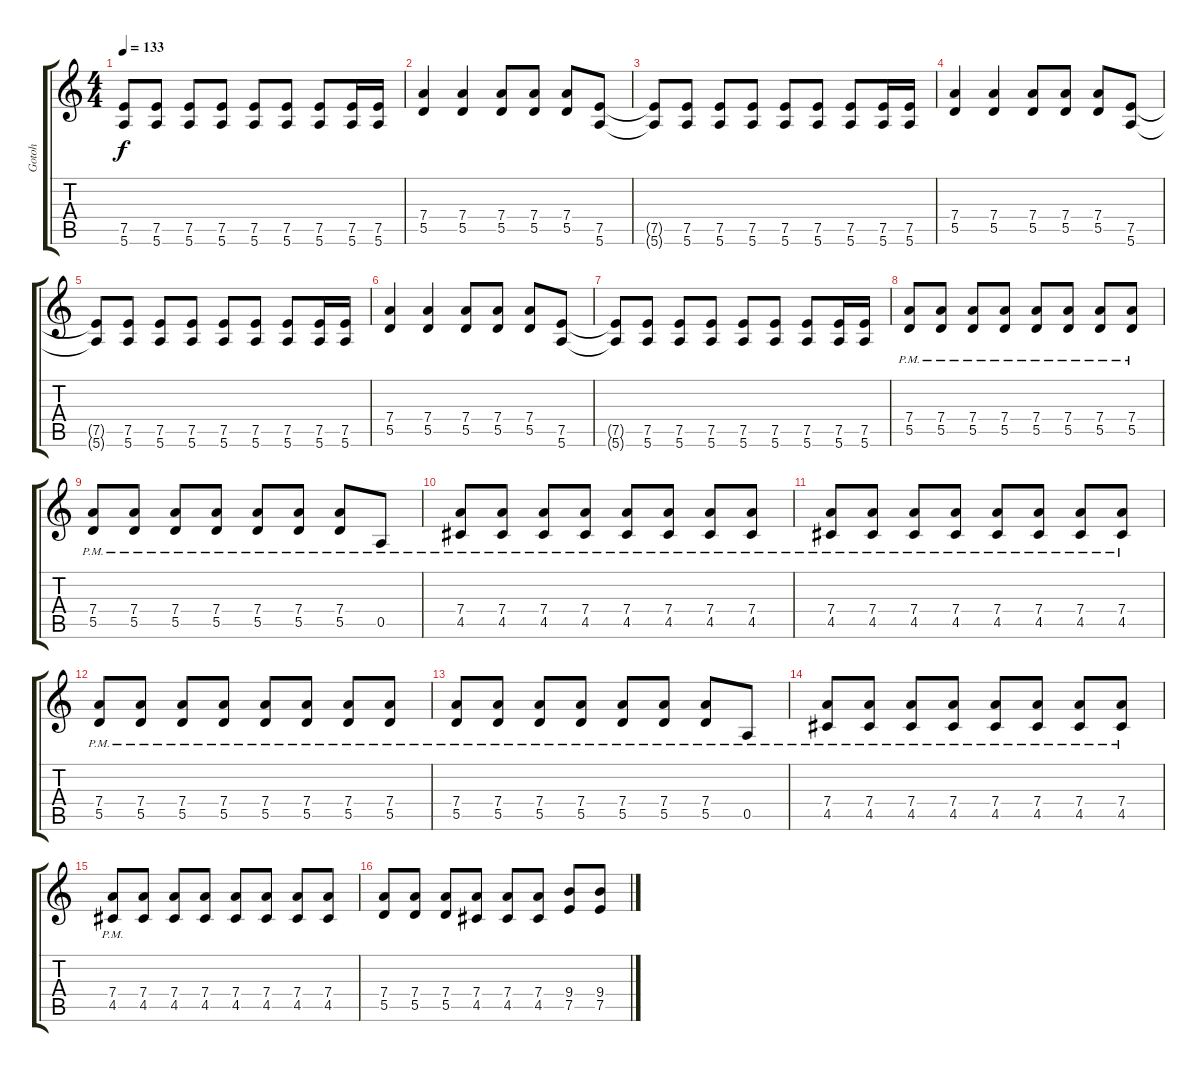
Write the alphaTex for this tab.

\track ("Gotoh" "Gotoh") {instrument distortionguitar}
\staff {score tabs}
\tuning (E4 B3 G3 D3 A2 E2) {hide}
\ts (4 4)
\tempo 133
\clef g2
\ks c
(7.5{t} 5.6{t}).8{dy f} (7.5 5.6).8 (7.5 5.6).8 (7.5 5.6).8 (7.5 5.6).8 (7.5 5.6).8 (7.5 5.6).8 (7.5 5.6).16 (7.5 5.6).16 |
(7.4 5.5).4 (7.4 5.5).4 (7.4 5.5).8 (7.4 5.5).8 (7.4 5.5).8 (7.5 5.6).8 |
(7.5{t} 5.6{t}).8 (7.5 5.6).8 (7.5 5.6).8 (7.5 5.6).8 (7.5 5.6).8 (7.5 5.6).8 (7.5 5.6).8 (7.5 5.6).16 (7.5 5.6).16 |
(7.4 5.5).4 (7.4 5.5).4 (7.4 5.5).8 (7.4 5.5).8 (7.4 5.5).8 (7.5 5.6).8 |
(7.5{t} 5.6{t}).8 (7.5 5.6).8 (7.5 5.6).8 (7.5 5.6).8 (7.5 5.6).8 (7.5 5.6).8 (7.5 5.6).8 (7.5 5.6).16 (7.5 5.6).16 |
(7.4 5.5).4 (7.4 5.5).4 (7.4 5.5).8 (7.4 5.5).8 (7.4 5.5).8 (7.5 5.6).8 |
(7.5{t} 5.6{t}).8 (7.5 5.6).8 (7.5 5.6).8 (7.5 5.6).8 (7.5 5.6).8 (7.5 5.6).8 (7.5 5.6).8 (7.5 5.6).16 (7.5 5.6).16 |
(7.4{pm} 5.5{pm}).8 (7.4{pm} 5.5{pm}).8 (7.4{pm} 5.5{pm}).8 (7.4{pm} 5.5{pm}).8 (7.4{pm} 5.5{pm}).8 (7.4{pm} 5.5{pm}).8 (7.4{pm} 5.5{pm}).8 (7.4{pm} 5.5{pm}).8 |
(7.4{pm} 5.5{pm}).8 (7.4{pm} 5.5{pm}).8 (7.4{pm} 5.5{pm}).8 (7.4{pm} 5.5{pm}).8 (7.4{pm} 5.5{pm}).8 (7.4{pm} 5.5{pm}).8 (7.4{pm} 5.5{pm}).8 0.5{pm}.8 |
(7.4{pm} 4.5{pm}).8 (7.4{pm} 4.5{pm}).8 (7.4{pm} 4.5{pm}).8 (7.4{pm} 4.5{pm}).8 (7.4{pm} 4.5{pm}).8 (7.4{pm} 4.5{pm}).8 (7.4{pm} 4.5{pm}).8 (7.4{pm} 4.5{pm}).8 |
(7.4{pm} 4.5{pm}).8 (7.4{pm} 4.5{pm}).8 (7.4{pm} 4.5{pm}).8 (7.4{pm} 4.5{pm}).8 (7.4{pm} 4.5{pm}).8 (7.4{pm} 4.5{pm}).8 (7.4{pm} 4.5{pm}).8 (7.4{pm} 4.5{pm}).8 |
(7.4{pm} 5.5{pm}).8 (7.4{pm} 5.5{pm}).8 (7.4{pm} 5.5{pm}).8 (7.4{pm} 5.5{pm}).8 (7.4{pm} 5.5{pm}).8 (7.4{pm} 5.5{pm}).8 (7.4{pm} 5.5{pm}).8 (7.4{pm} 5.5{pm}).8 |
(7.4{pm} 5.5{pm}).8 (7.4{pm} 5.5{pm}).8 (7.4{pm} 5.5{pm}).8 (7.4{pm} 5.5{pm}).8 (7.4{pm} 5.5{pm}).8 (7.4{pm} 5.5{pm}).8 (7.4{pm} 5.5{pm}).8 0.5{pm}.8 |
(7.4{pm} 4.5{pm}).8 (7.4{pm} 4.5{pm}).8 (7.4{pm} 4.5{pm}).8 (7.4{pm} 4.5{pm}).8 (7.4{pm} 4.5{pm}).8 (7.4{pm} 4.5{pm}).8 (7.4{pm} 4.5{pm}).8 (7.4{pm} 4.5{pm}).8 |
(7.4{pm} 4.5{pm}).8 (7.4 4.5).8 (7.4 4.5).8 (7.4 4.5).8 (7.4 4.5).8 (7.4 4.5).8 (7.4 4.5).8 (7.4 4.5).8 |
(7.4 5.5).8 (7.4 5.5).8 (7.4 5.5).8 (7.4 4.5).8 (7.4 4.5).8 (7.4 4.5).8 (9.4 7.5).8 (9.4 7.5).8
